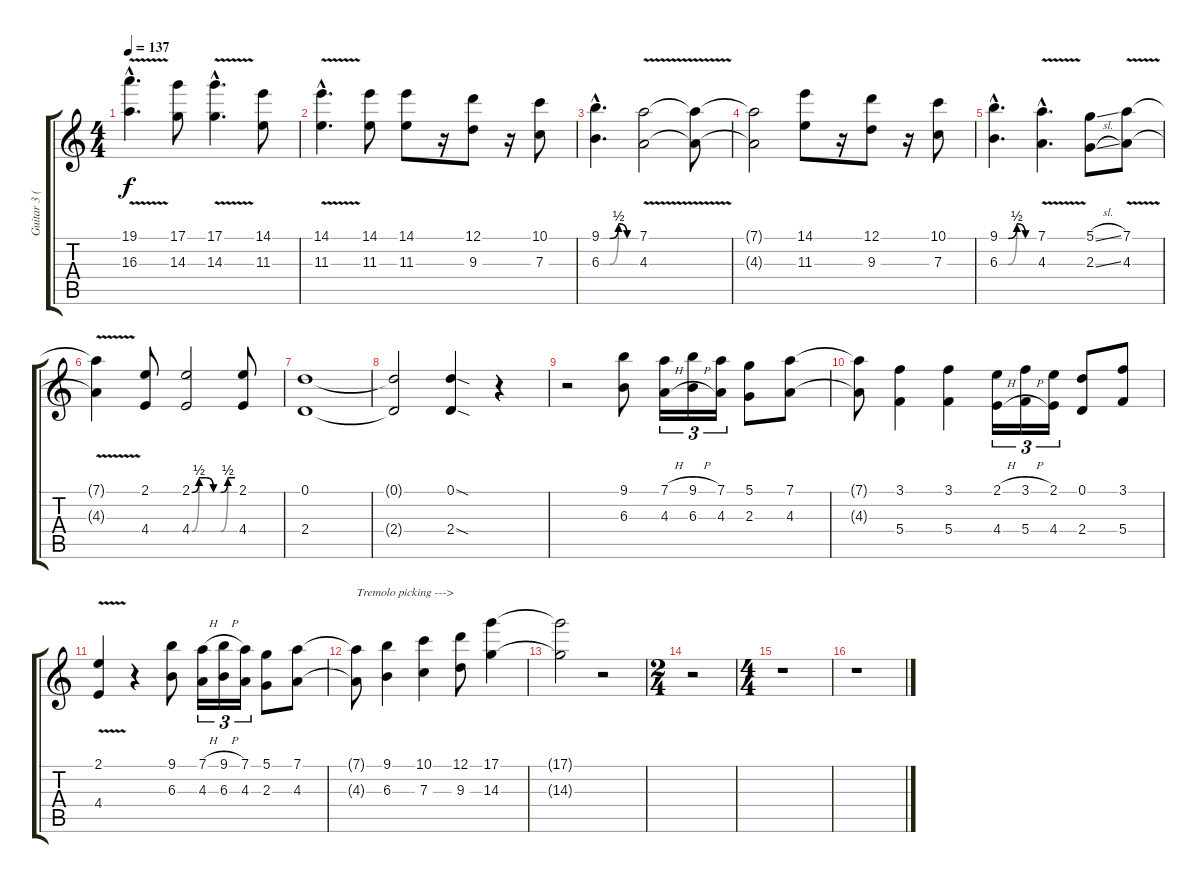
\track ("Guitar 3 (Dist. Solo)" "Guitar 3 (") {instrument distortionguitar}
\staff {score tabs}
\tuning (D4 A3 F3 C3 G2 D2) {hide}
\ts (4 4)
\tempo 137
\clef g2
\ks c
(19.1{v hac} 16.3{hac}).4{d dy f} (17.1 14.3).8 (17.1{v hac} 14.3{hac}).4{d} (14.1 11.3).8 |
(14.1{v hac} 11.3{hac}).4{d} (14.1 11.3).8 (14.1 11.3).8 r.16 (12.1 9.3).8 r.16 (10.1 7.3).8 |
(9.1{be (custom 0 0 15 0 30 2 45 0 60 0) hac} 6.3{be (custom 0 0 15 0 30 2 45 0 60 0) hac}).4{d} (7.1 4.3{v}).2 (7.1{t} 4.3{t}).8 |
(7.1{t} 4.3{t}).2 (14.1 11.3).8 r.16 (12.1 9.3).8 r.16 (10.1 7.3).8 |
(9.1{be (custom 0 0 15 0 30 2 45 0 60 0) hac} 6.3{be (custom 0 0 15 0 30 2 45 0 60 0) hac}).4{d} (7.1{hac} 4.3{v hac}).4{d} (5.1{sl} 2.3{sl}).8 (7.1{v} 4.3).8 |
(7.1{t} 4.3{t}).4 (2.1 4.4).8 (2.1{be (custom 0 0 10 2 20 2 30 0 40 0 50 2 60 2)} 4.4{be (custom 0 0 10 2 20 2 30 0 40 0 50 2 60 2)}).2 (2.1 4.4).8 |
(0.1 2.4).1 |
(0.1{t} 2.4{t}).2 (0.1{sod} 2.4{sod}).4 r.4 |
r.2 (9.1 6.3).8 (7.1{h} 4.3{h}).16{tu (3 2)} (9.1{h} 6.3{h}).16{tu (3 2)} (7.1 4.3).16{tu (3 2)} (5.1 2.3).8 (7.1 4.3).8 |
(7.1{t} 4.3{t}).8 (3.1 5.4).4 (3.1 5.4).4 (2.1{h} 4.4{h}).16{tu (3 2)} (3.1{h} 5.4{h}).16{tu (3 2)} (2.1 4.4).16{tu (3 2)} (0.1 2.4).8 (3.1 5.4).8 |
(2.1{v} 4.4).4 r.4 (9.1 6.3).8 (7.1{h} 4.3).16{tu (3 2)} (9.1{h} 6.3).16{tu (3 2)} (7.1 4.3).16{tu (3 2)} (5.1 2.3).8 (7.1 4.3).8 |
(7.1{t} 4.3{t}).8{txt "Tremolo picking --->"} (9.1 6.3).4 (10.1 7.3).4 (12.1 9.3).8 (17.1 14.3).4 |
(17.1{t} 14.3{t}).2 r.2 |
\ts (2 4)
r.2 |
\ts (4 4)
r.1 |
r.1
